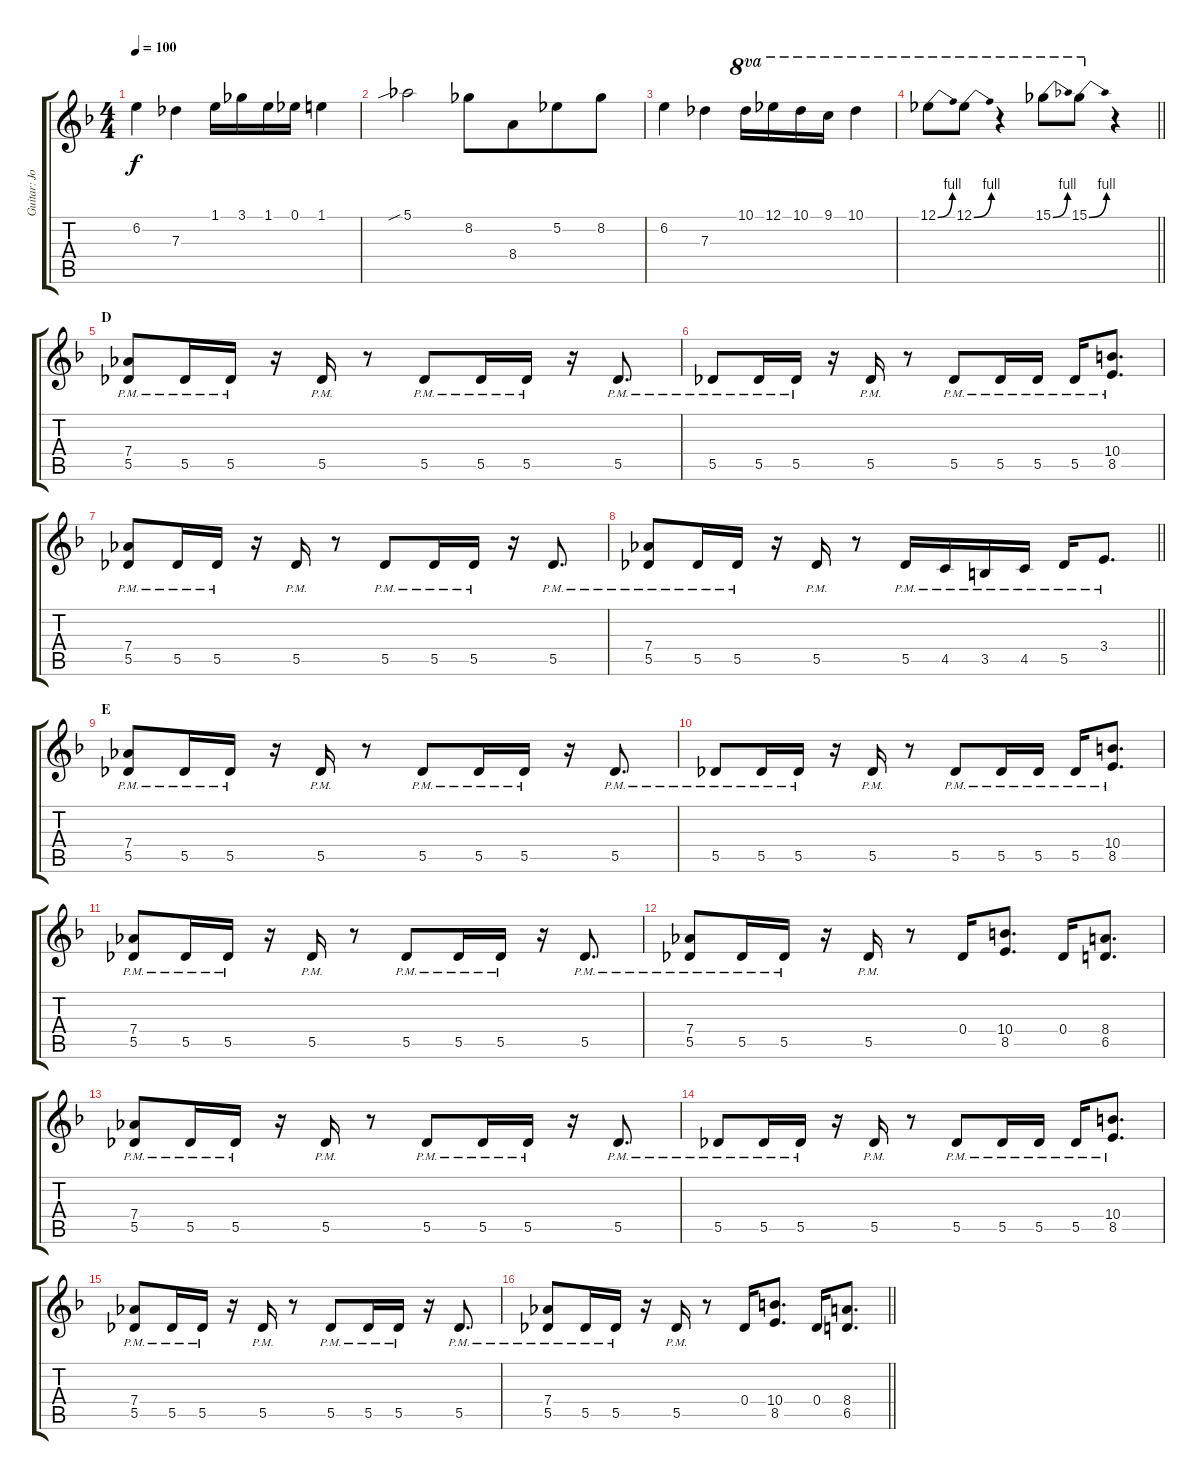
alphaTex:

\track ("Guitar: Jon" "Guitar: Jo") {instrument distortionguitar}
\staff {score tabs}
\tuning (Eb4 Bb3 Gb3 Db3 Ab2 Eb2) {hide}
\ts (4 4)
\tempo 100
\clef g2
\ks f
6.2.4{dy f} 7.3.4 1.1.16 3.1.16 1.1.16 0.1.16 1.1.4 |
5.1{sib}.2 8.2.8 8.4.8{beam merge} 5.2.8 8.2.8 |
6.2.4 7.3.4 10.1.16{ot 8va} 12.1.16{ot 8va} 10.1.16{ot 8va} 9.1.16{ot 8va} 10.1.4{ot 8va} |
\barLineRight lightlight
12.1{be (bend 0 0 60 4)}.8{ot 8va} 12.1{be (bend 0 0 60 4)}.8{ot 8va} r.4{ot 8va} 15.1{be (bend 0 0 60 4)}.8{ot 8va} 15.1{be (bend 0 0 60 4)}.8{ot 8va} r.4 |
\section ("" "D")
(7.4{pm} 5.5{pm}).8 5.5{pm}.16 5.5{pm}.16 r.16 5.5{pm}.16 r.8 5.5{pm}.8 5.5{pm}.16 5.5{pm}.16 r.16 5.5{pm}.8{d} |
5.5{pm}.8 5.5{pm}.16 5.5{pm}.16 r.16 5.5{pm}.16 r.8 5.5{pm}.8 5.5{pm}.16 5.5{pm}.16 5.5{pm}.16 (10.4 8.5{pm}).8{d} |
(7.4{pm} 5.5{pm}).8 5.5{pm}.16 5.5{pm}.16 r.16 5.5{pm}.16 r.8 5.5{pm}.8 5.5{pm}.16 5.5{pm}.16 r.16 5.5{pm}.8{d} |
\barLineRight lightlight
(7.4{pm} 5.5{pm}).8 5.5{pm}.16 5.5{pm}.16 r.16 5.5{pm}.16 r.8 5.5{pm}.16 4.5{pm}.16 3.5{pm}.16 4.5{pm}.16 5.5{pm}.16 3.4{pm}.8{d} |
\section ("" "E")
(7.4{pm} 5.5{pm}).8 5.5{pm}.16 5.5{pm}.16 r.16 5.5{pm}.16 r.8 5.5{pm}.8 5.5{pm}.16 5.5{pm}.16 r.16 5.5{pm}.8{d} |
5.5{pm}.8 5.5{pm}.16 5.5{pm}.16 r.16 5.5{pm}.16 r.8 5.5{pm}.8 5.5{pm}.16 5.5{pm}.16 5.5{pm}.16 (10.4 8.5{pm}).8{d} |
(7.4{pm} 5.5{pm}).8 5.5{pm}.16 5.5{pm}.16 r.16 5.5{pm}.16 r.8 5.5{pm}.8 5.5{pm}.16 5.5{pm}.16 r.16 5.5{pm}.8{d} |
(7.4{pm} 5.5{pm}).8 5.5{pm}.16 5.5{pm}.16 r.16 5.5{pm}.16 r.8 0.4.16 (10.4 8.5).8{d} 0.4.16 (8.4 6.5).8{d} |
(7.4{pm} 5.5{pm}).8 5.5{pm}.16 5.5{pm}.16 r.16 5.5{pm}.16 r.8 5.5{pm}.8 5.5{pm}.16 5.5{pm}.16 r.16 5.5{pm}.8{d} |
5.5{pm}.8 5.5{pm}.16 5.5{pm}.16 r.16 5.5{pm}.16 r.8 5.5{pm}.8 5.5{pm}.16 5.5{pm}.16 5.5{pm}.16 (10.4 8.5{pm}).8{d} |
(7.4{pm} 5.5{pm}).8 5.5{pm}.16 5.5{pm}.16 r.16 5.5{pm}.16 r.8 5.5{pm}.8 5.5{pm}.16 5.5{pm}.16 r.16 5.5{pm}.8{d} |
\barLineRight lightlight
(7.4{pm} 5.5{pm}).8 5.5{pm}.16 5.5{pm}.16 r.16 5.5{pm}.16 r.8 0.4.16 (10.4 8.5).8{d} 0.4.16 (8.4 6.5).8{d}
